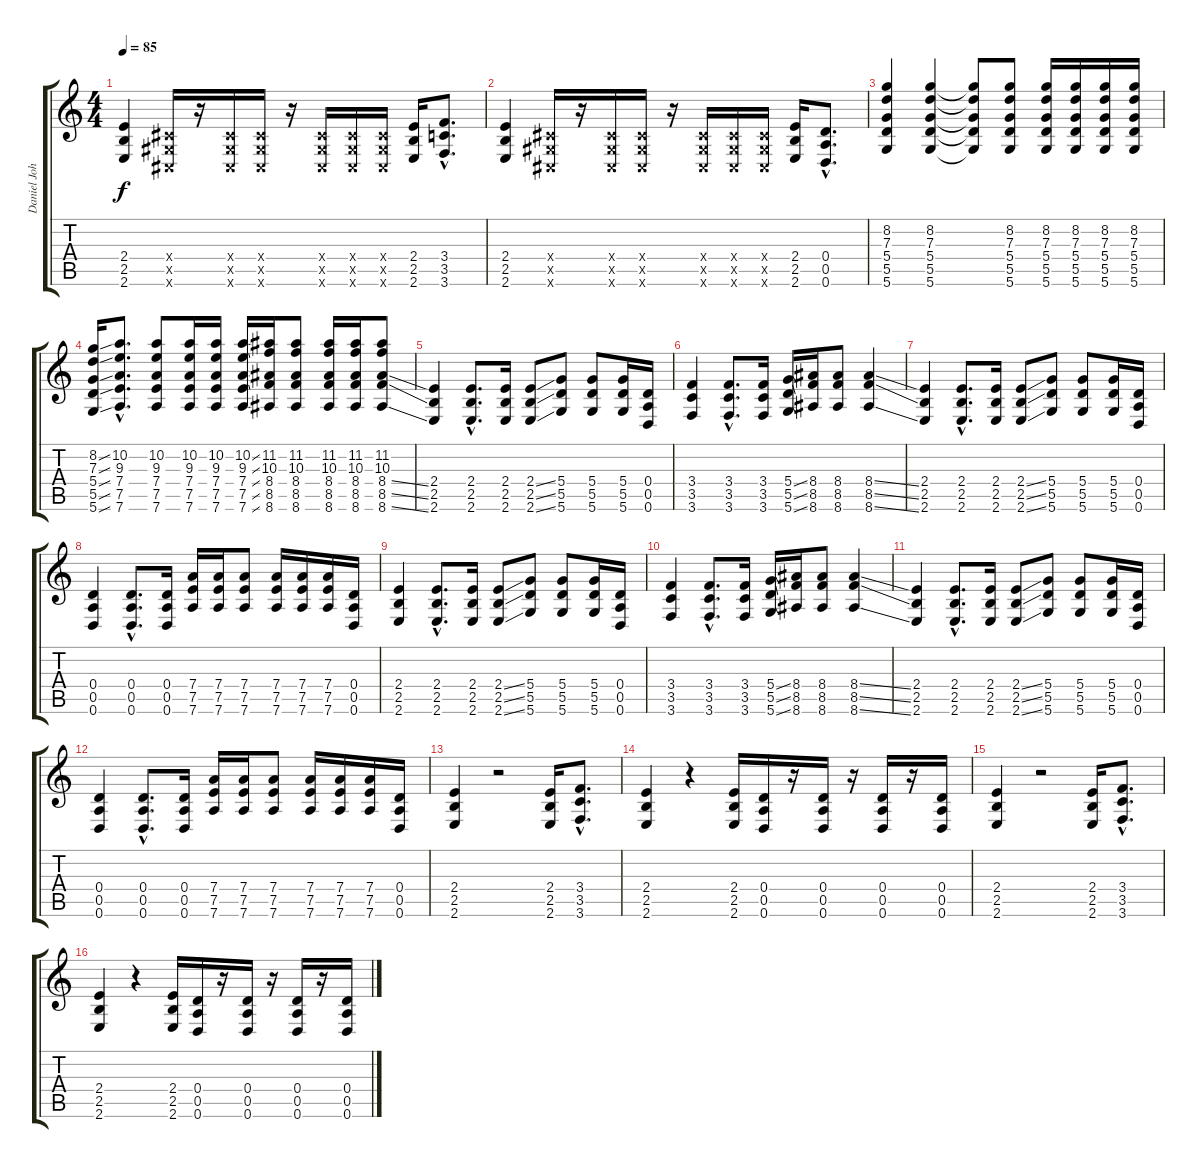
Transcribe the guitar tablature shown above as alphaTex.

\track ("Daniel Johns (gtr1)" "Daniel Joh") {instrument distortionguitar}
\staff {score tabs}
\tuning (E4 B3 G3 D3 A2 D2) {hide}
\ts (4 4)
\tempo 85
\clef g2
\ks c
(2.4 2.5 2.6).4{dy f} (-1.4{x} -1.5{x} -1.6{x}).16 r.16 (-1.4{x} -1.5{x} -1.6{x}).16 (-1.4{x} -1.5{x} -1.6{x}).16 r.16 (-1.4{x} -1.5{x} -1.6{x}).16 (-1.4{x} -1.5{x} -1.6{x}).16 (-1.4{x} -1.5{x} -1.6{x}).16 (2.4 2.5 2.6).16 (3.4{hac} 3.5{hac} 3.6{hac}).8{d} |
(2.4 2.5 2.6).4 (-1.4{x} -1.5{x} -1.6{x}).16 r.16 (-1.4{x} -1.5{x} -1.6{x}).16 (-1.4{x} -1.5{x} -1.6{x}).16 r.16 (-1.4{x} -1.5{x} -1.6{x}).16 (-1.4{x} -1.5{x} -1.6{x}).16 (-1.4{x} -1.5{x} -1.6{x}).16 (2.4 2.5 2.6).16 (0.4{hac} 0.5{hac} 0.6{hac}).8{d} |
(8.2 7.3 5.4 5.5 5.6).4 (8.2 7.3 5.4 5.5 5.6).4 (8.2{t} 7.3{t} 5.4{t} 5.5{t} 5.6{t}).8 (8.2 7.3 5.4 5.5 5.6).8 (8.2 7.3 5.4 5.5 5.6).16 (8.2 7.3 5.4 5.5 5.6).16 (8.2 7.3 5.4 5.5 5.6).16 (8.2 7.3 5.4 5.5 5.6).16 |
(8.2{ss} 7.3{ss} 5.4{ss} 5.5{ss} 5.6{ss}).16 (10.2{hac} 9.3{hac} 7.4{hac} 7.5{hac} 7.6{hac}).8{d} (10.2 9.3 7.4 7.5 7.6).8 (10.2 9.3 7.4 7.5 7.6).16 (10.2 9.3 7.4 7.5 7.6).16 (10.2{ss} 9.3{ss} 7.4{ss} 7.5{ss} 7.6{ss}).16 (11.2 10.3 8.4 8.5 8.6).16 (11.2 10.3 8.4 8.5 8.6).8 (11.2 10.3 8.4 8.5 8.6).16 (11.2 10.3 8.4 8.5 8.6).16 (11.2 10.3 8.4{ss} 8.5{ss} 8.6{ss}).8 |
(2.4 2.5 2.6).4 (2.4{hac} 2.5{hac} 2.6{hac}).8{d} (2.4 2.5 2.6).16 (2.4{ss} 2.5{ss} 2.6{ss}).8 (5.4 5.5 5.6).8 (5.4 5.5 5.6).8 (5.4 5.5 5.6).16 (0.4 0.5 0.6).16 |
(3.4 3.5 3.6).4 (3.4{hac} 3.5{hac} 3.6{hac}).8{d} (3.4 3.5 3.6).16 (5.4{ss} 5.5{ss} 5.6{ss}).16 (8.4 8.5 8.6).16 (8.4 8.5 8.6).8 (8.4{ss} 8.5{ss} 8.6{ss}).4 |
(2.4 2.5 2.6).4 (2.4{hac} 2.5{hac} 2.6{hac}).8{d} (2.4 2.5 2.6).16 (2.4{ss} 2.5{ss} 2.6{ss}).8 (5.4 5.5 5.6).8 (5.4 5.5 5.6).8 (5.4 5.5 5.6).16 (0.4 0.5 0.6).16 |
(0.4 0.5 0.6).4 (0.4{hac} 0.5{hac} 0.6{hac}).8{d} (0.4 0.5 0.6).16 (7.4 7.5 7.6).16 (7.4 7.5 7.6).16 (7.4 7.5 7.6).8 (7.4 7.5 7.6).16 (7.4 7.5 7.6).16 (7.4 7.5 7.6).16 (0.4 0.5 0.6).16 |
(2.4 2.5 2.6).4 (2.4{hac} 2.5{hac} 2.6{hac}).8{d} (2.4 2.5 2.6).16 (2.4{ss} 2.5{ss} 2.6{ss}).8 (5.4 5.5 5.6).8 (5.4 5.5 5.6).8 (5.4 5.5 5.6).16 (0.4 0.5 0.6).16 |
(3.4 3.5 3.6).4 (3.4{hac} 3.5{hac} 3.6{hac}).8{d} (3.4 3.5 3.6).16 (5.4{ss} 5.5{ss} 5.6{ss}).16 (8.4 8.5 8.6).16 (8.4 8.5 8.6).8 (8.4{ss} 8.5{ss} 8.6{ss}).4 |
(2.4 2.5 2.6).4 (2.4{hac} 2.5{hac} 2.6{hac}).8{d} (2.4 2.5 2.6).16 (2.4{ss} 2.5{ss} 2.6{ss}).8 (5.4 5.5 5.6).8 (5.4 5.5 5.6).8 (5.4 5.5 5.6).16 (0.4 0.5 0.6).16 |
(0.4 0.5 0.6).4 (0.4{hac} 0.5{hac} 0.6{hac}).8{d} (0.4 0.5 0.6).16 (7.4 7.5 7.6).16 (7.4 7.5 7.6).16 (7.4 7.5 7.6).8 (7.4 7.5 7.6).16 (7.4 7.5 7.6).16 (7.4 7.5 7.6).16 (0.4 0.5 0.6).16 |
(2.4 2.5 2.6).4 r.2 (2.4 2.5 2.6).16 (3.4{hac} 3.5{hac} 3.6{hac}).8{d} |
(2.4 2.5 2.6).4 r.4 (2.4 2.5 2.6).16 (0.4 0.5 0.6).16 r.16 (0.4 0.5 0.6).16 r.16 (0.4 0.5 0.6).16 r.16 (0.4 0.5 0.6).16 |
(2.4 2.5 2.6).4 r.2 (2.4 2.5 2.6).16 (3.4{hac} 3.5{hac} 3.6{hac}).8{d} |
(2.4 2.5 2.6).4 r.4 (2.4 2.5 2.6).16 (0.4 0.5 0.6).16 r.16 (0.4 0.5 0.6).16 r.16 (0.4 0.5 0.6).16 r.16 (0.4 0.5 0.6).16
